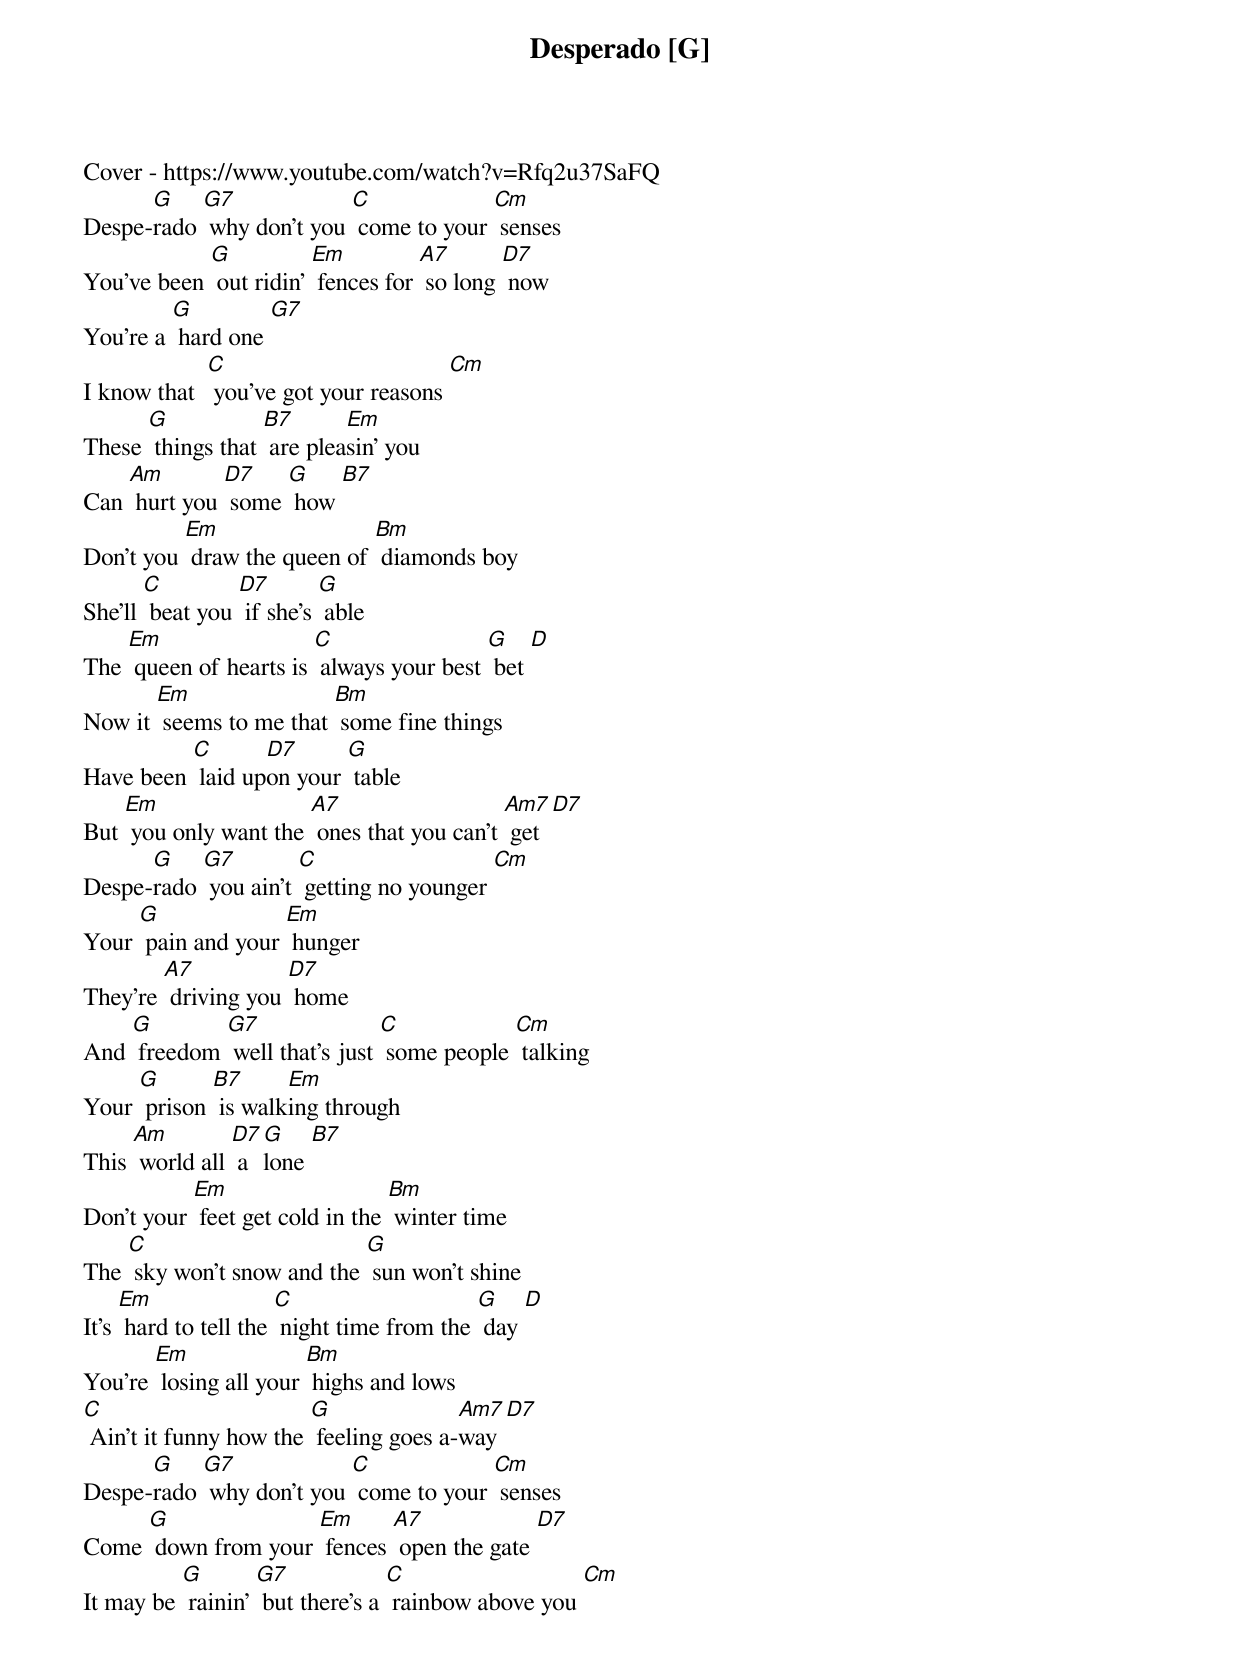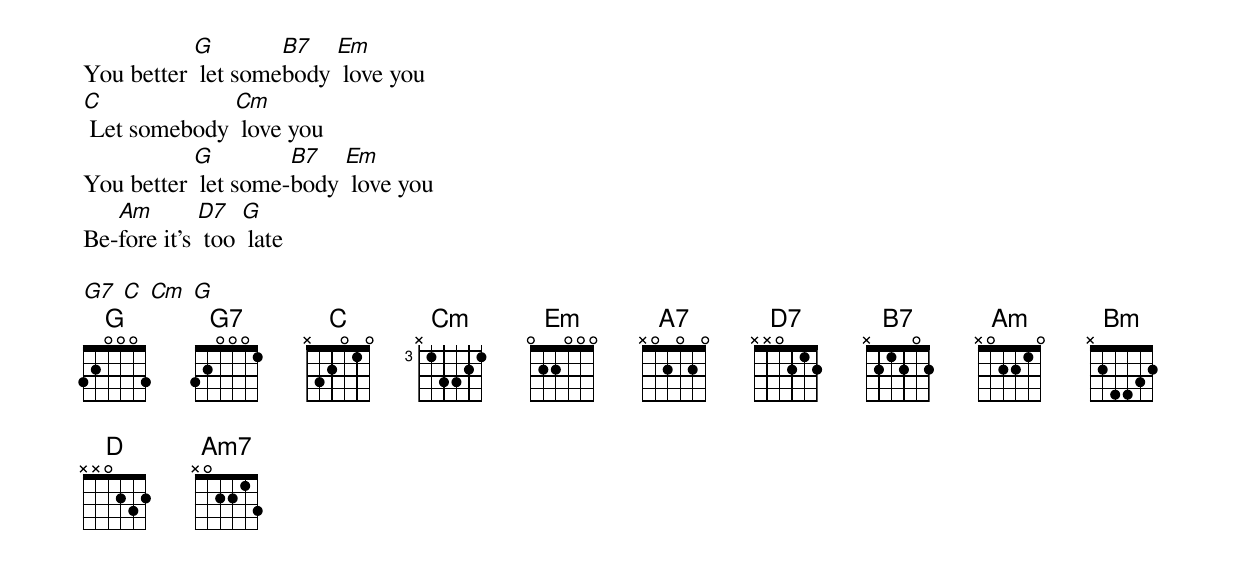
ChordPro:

{t: Desperado [G] }
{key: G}
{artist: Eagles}
Cover - https://www.youtube.com/watch?v=Rfq2u37SaFQ
{c: }
Despe-[G]rado [G7] why don't you [C] come to your [Cm] senses
You've been [G] out ridin' [Em] fences for [A7] so long [D7] now
You're a [G] hard one [G7]
I know that  [C] you've got your reasons [Cm]
These [G] things that [B7] are plea[Em]sin' you
Can [Am] hurt you [D7] some [G] how [B7]
{c: }
Don't you [Em] draw the queen of [Bm] diamonds boy
She'll [C] beat you [D7] if she's [G] able
The [Em] queen of hearts is [C] always your best [G] bet [D]
Now it [Em] seems to me that [Bm] some fine things
Have been [C] laid up[D7]on your [G] table
But [Em] you only want the [A7] ones that you can't [Am7] get [D7]
{c: }
Despe-[G]rado [G7] you ain’t [C] getting no younger [Cm]
Your [G] pain and your [Em] hunger
They're [A7] driving you [D7] home
And [G] freedom [G7] well that's just [C] some people [Cm] talking
Your [G] prison [B7] is walk[Em]ing through
This [Am] world all [D7] a[G]lone [B7]
{c: }
Don't your [Em] feet get cold in the [Bm] winter time
The [C] sky won't snow and the [G] sun won't shine
It's [Em] hard to tell the [C] night time from the [G] day [D]
You're [Em] losing all your [Bm] highs and lows
[C] Ain’t it funny how the [G] feeling goes a-[Am7]way [D7]
{c: }
Despe-[G]rado [G7] why don't you [C] come to your [Cm] senses
Come [G] down from your [Em] fences [A7] open the gate [D7]
It may be [G] rainin' [G7] but there's a [C] rainbow above you [Cm]
You better [G] let some[B7]body [Em] love you
[C] Let somebody [Cm] love you
You better [G] let some-[B7]body [Em] love you
Be-[Am]fore it's [D7] too [G] late

[G7] [C] [Cm] [G]
